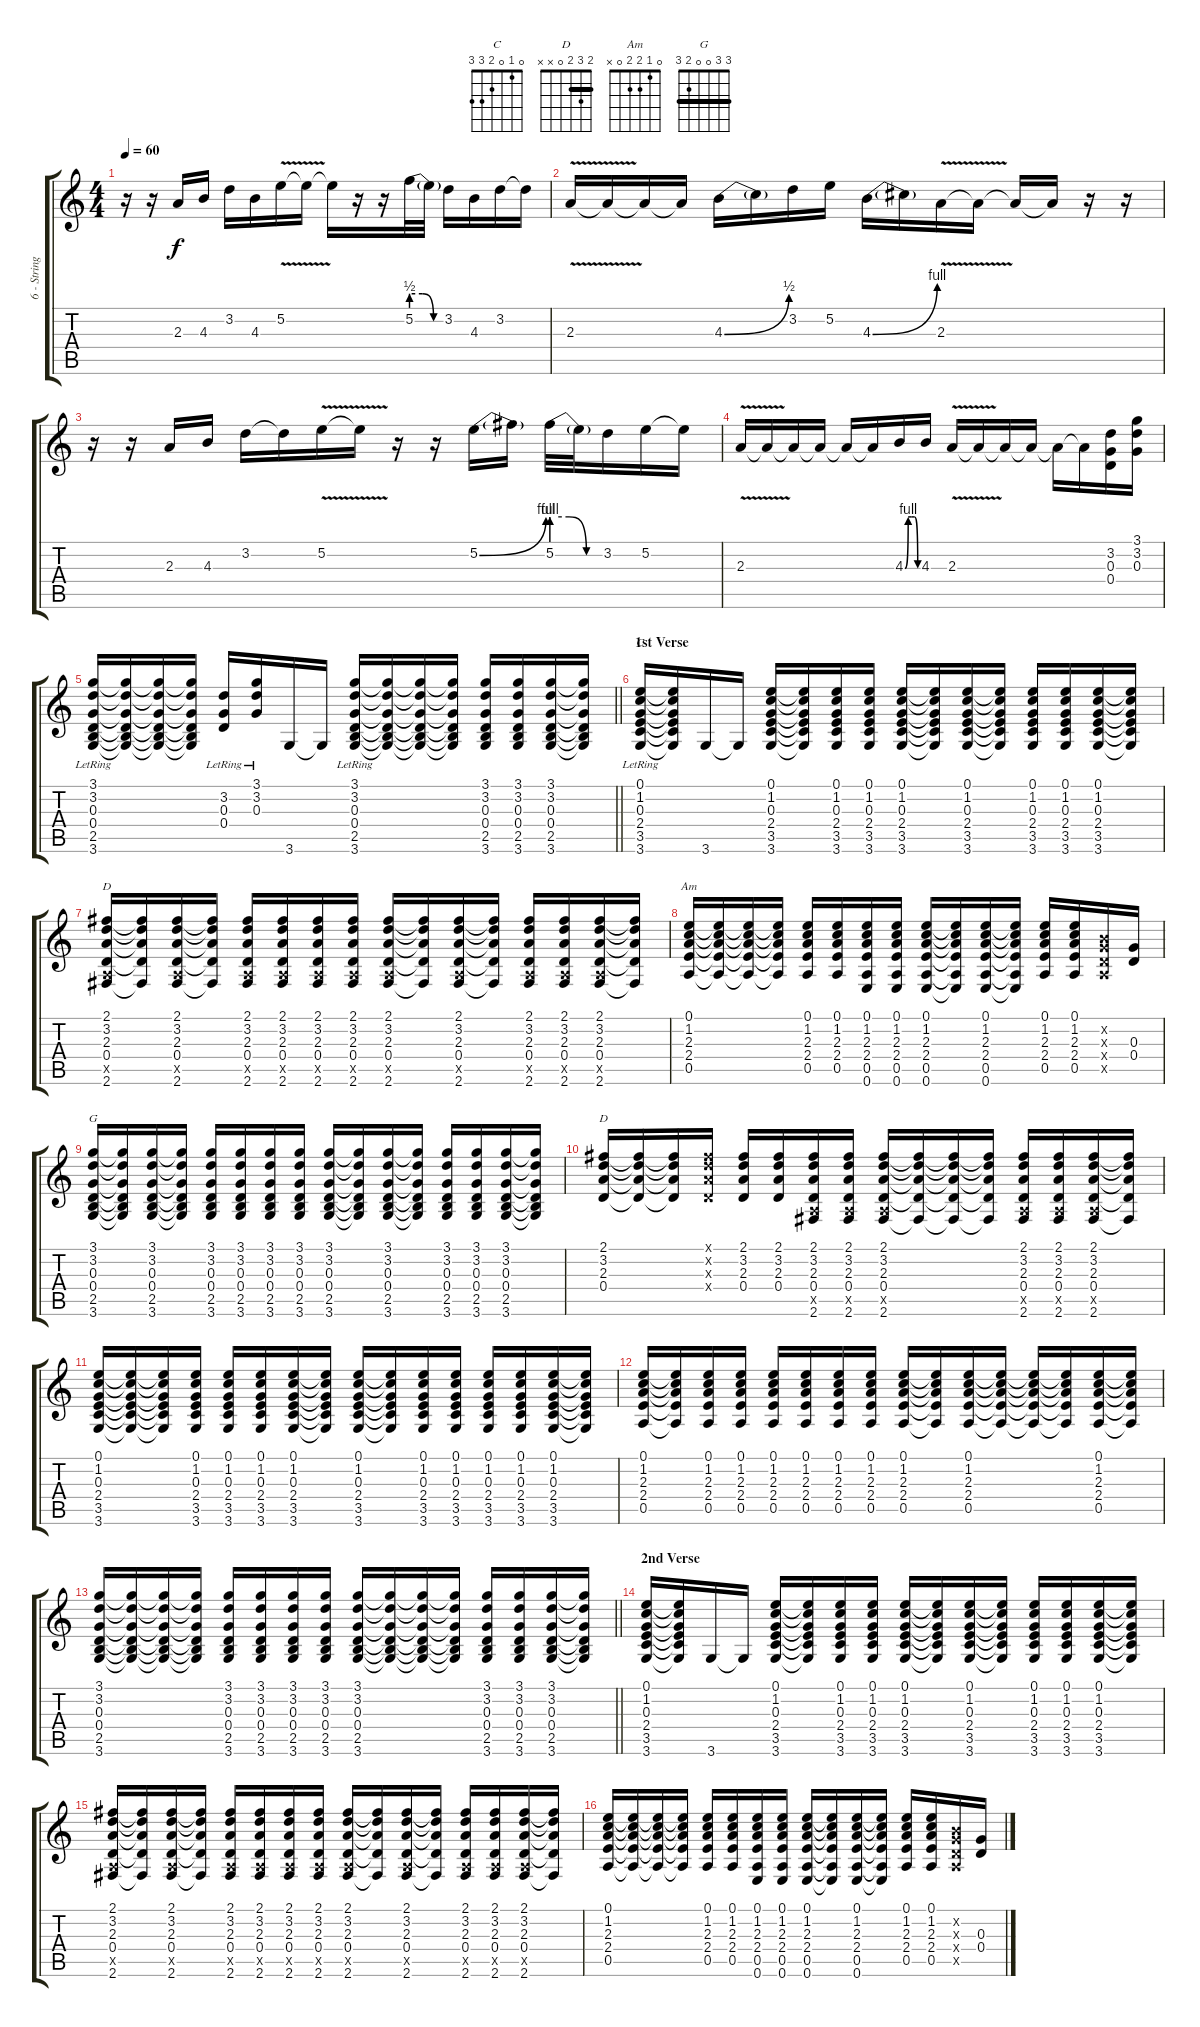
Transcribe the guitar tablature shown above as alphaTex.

\track ("6 - String Acoustic" "6 - String") {instrument acousticguitarsteel}
\staff {score tabs}
\tuning (E4 B3 G3 D3 A2 E2) {hide}
\chord ("C" 0 1 0 2 3 3)
\chord ("D" 2 3 2 0 x 2) {barre 2}
\chord ("Am" 0 1 2 2 0 x)
\chord ("G" 3 3 0 0 2 3) {barre 3}
\chord ("D" 2 3 2 0 x x) {barre 2}
\ts (4 4)
\tempo 60
\clef g2
\ks c
r.16{dy f} r.16 2.3.16 4.3.16 3.2.16 4.3.16 5.2{v}.16 5.2{t}.16 5.2{t}.16 r.16 r.16 5.2{be (custom 0 2 20 2 40 0 60 0)}.32 5.2{t}.32 3.2.16 4.3.16 3.2.16 3.2{t}.16 |
2.3{v}.16 2.3{t}.16 2.3{t}.16 2.3{t}.16 4.3{be (bend 0 0 60 2)}.16 4.3{t}.16 3.2.16 5.2.16 4.3{be (bend 0 0 60 4)}.16 4.3{t}.16 2.3{v}.16 2.3{t}.16 2.3{t}.16 2.3{t}.16 r.16 r.16 |
r.16 r.16 2.3.16 4.3.16 3.2.16 3.2{t}.16 5.2{v}.16 5.2{t}.16 r.16 r.16 5.2{be (bend 0 0 60 4)}.16 5.2{t}.16 5.2{be (custom 0 4 20 4 40 0 60 0)}.32 5.2{t}.32 3.2.16 5.2.16 5.2{t}.16 |
2.3{v}.16 2.3{t}.16 2.3{t}.16 2.3{t}.16 2.3{t}.16 2.3{t}.16 4.3{be (custom 0 0 15 4 30 4 45 4 60 0)}.16 4.3.16 2.3{v}.16 2.3{t}.16 2.3{t}.16 2.3{t}.16 2.3{t}.16 2.3{t}.16 (3.2 0.3 0.4).16{volume 10} (3.1 3.2 0.3).16 |
\barLineRight lightlight
(3.1{lr} 3.2{lr} 0.3{lr} 0.4{lr} 2.5{lr} 3.6{lr}).16 (3.1{t} 3.2{t} 0.3{t} 0.4{t} 2.5{t} 3.6{t}).16 (3.1{t} 3.2{t} 0.3{t} 0.4{t} 2.5{t} 3.6{t}).16 (3.1{t} 3.2{t} 0.3{t} 0.4{t} 2.5{t} 3.6{t}).16 (3.2{lr} 0.3{lr} 0.4{lr}).16 (3.1{lr} 3.2{lr} 0.3{lr}).16 3.6.16 3.6{t}.16 (3.1{lr} 3.2{lr} 0.3{lr} 0.4{lr} 2.5{lr} 3.6{lr}).16 (3.1{t} 3.2{t} 0.3{t} 0.4{t} 2.5{t} 3.6{t}).16 (3.1{t} 3.2{t} 0.3{t} 0.4{t} 2.5{t} 3.6{t}).16 (3.1{t} 3.2{t} 0.3{t} 0.4{t} 2.5{t} 3.6{t}).16 (3.1 3.2 0.3 0.4 2.5 3.6).16 (3.1 3.2 0.3 0.4 2.5 3.6).16 (3.1 3.2 0.3 0.4 2.5 3.6).16 (3.1{t} 3.2{t} 0.3{t} 0.4{t} 2.5{t} 3.6{t}).16 |
\section ("" "1st Verse")
(0.1{lr} 1.2{lr} 0.3{lr} 2.4{lr} 3.5{lr} 3.6).16{ch "C"} (0.1{t} 1.2{t} 0.3{t} 2.4{t} 3.5{t} 3.6{t}).16 3.6.16 3.6{t}.16 (0.1 1.2 0.3 2.4 3.5 3.6).16 (0.1{t} 1.2{t} 0.3{t} 2.4{t} 3.5{t} 3.6{t}).16 (0.1 1.2 0.3 2.4 3.5 3.6).16 (0.1 1.2 0.3 2.4 3.5 3.6).16 (0.1 1.2 0.3 2.4 3.5 3.6).16 (0.1{t} 1.2{t} 0.3{t} 2.4{t} 3.5{t} 3.6{t}).16 (0.1 1.2 0.3 2.4 3.5 3.6).16 (0.1{t} 1.2{t} 0.3{t} 2.4{t} 3.5{t} 3.6{t}).16 (0.1 1.2 0.3 2.4 3.5 3.6).16 (0.1 1.2 0.3 2.4 3.5 3.6).16 (0.1 1.2 0.3 2.4 3.5 3.6).16 (0.1{t} 1.2{t} 0.3{t} 2.4{t} 3.5{t} 3.6{t}).16 |
(2.1 3.2 2.3 0.4 0.5{x} 2.6).16{ch "D"} (2.1{t} 3.2{t} 2.3{t} 0.4{t} 2.6{t}).16 (2.1 3.2 2.3 0.4 0.5{x} 2.6).16 (2.1{t} 3.2{t} 2.3{t} 0.4{t} 2.6{t}).16 (2.1 3.2 2.3 0.4 0.5{x} 2.6).16 (2.1 3.2 2.3 0.4 0.5{x} 2.6).16 (2.1 3.2 2.3 0.4 0.5{x} 2.6).16 (2.1 3.2 2.3 0.4 0.5{x} 2.6).16 (2.1 3.2 2.3 0.4 0.5{x} 2.6).16 (2.1{t} 3.2{t} 2.3{t} 0.4{t} 2.6{t}).16 (2.1 3.2 2.3 0.4 0.5{x} 2.6).16 (2.1{t} 3.2{t} 2.3{t} 0.4{t} 2.6{t}).16 (2.1 3.2 2.3 0.4 0.5{x} 2.6).16 (2.1 3.2 2.3 0.4 0.5{x} 2.6).16 (2.1 3.2 2.3 0.4 0.5{x} 2.6).16 (2.1{t} 3.2{t} 2.3{t} 0.4{t} 2.6{t}).16 |
(0.1 1.2 2.3 2.4 0.5).16{ch "Am"} (0.1{t} 1.2{t} 2.3{t} 2.4{t} 0.5{t}).16 (0.1{t} 1.2{t} 2.3{t} 2.4{t} 0.5{t}).16 (0.1{t} 1.2{t} 2.3{t} 2.4{t} 0.5{t}).16 (0.1 1.2 2.3 2.4 0.5).16 (0.1 1.2 2.3 2.4 0.5).16 (0.1 1.2 2.3 2.4 0.5 0.6).16 (0.1 1.2 2.3 2.4 0.5 0.6).16 (0.1 1.2 2.3 2.4 0.5 0.6).16 (0.1{t} 1.2{t} 2.3{t} 2.4{t} 0.5{t} 0.6{t}).16 (0.1 1.2 2.3 2.4 0.5 0.6).16 (0.1{t} 1.2{t} 2.3{t} 2.4{t} 0.5{t} 0.6{t}).16 (0.1 1.2 2.3 2.4 0.5).16 (0.1 1.2 2.3 2.4 0.5).16 (0.2{x} 0.3{x} 0.4{x} 0.5{x}).16 (0.3 0.4).16 |
(3.1 3.2 0.3 0.4 2.5 3.6).16{ch "G"} (3.1{t} 3.2{t} 0.3{t} 0.4{t} 2.5{t} 3.6{t}).16 (3.1 3.2 0.3 0.4 2.5 3.6).16 (3.1{t} 3.2{t} 0.3{t} 0.4{t} 2.5{t} 3.6{t}).16 (3.1 3.2 0.3 0.4 2.5 3.6).16 (3.1 3.2 0.3 0.4 2.5 3.6).16 (3.1 3.2 0.3 0.4 2.5 3.6).16 (3.1 3.2 0.3 0.4 2.5 3.6).16 (3.1 3.2 0.3 0.4 2.5 3.6).16 (3.1{t} 3.2{t} 0.3{t} 0.4{t} 2.5{t} 3.6{t}).16 (3.1 3.2 0.3 0.4 2.5 3.6).16 (3.1{t} 3.2{t} 0.3{t} 0.4{t} 2.5{t} 3.6{t}).16 (3.1 3.2 0.3 0.4 2.5 3.6).16 (3.1 3.2 0.3 0.4 2.5 3.6).16 (3.1 3.2 0.3 0.4 2.5 3.6).16 (3.1{t} 3.2{t} 0.3{t} 0.4{t} 2.5{t} 3.6{t}).16 |
(2.1 3.2 2.3 0.4).16{ch "D"} (2.1{t} 3.2{t} 2.3{t} 0.4{t}).16 (2.1{t} 3.2{t} 2.3{t} 0.4{t}).16 (2.1{x} 3.2{x} 2.3{x} 0.4{x}).16 (2.1 3.2 2.3 0.4).16 (2.1 3.2 2.3 0.4).16 (2.1 3.2 2.3 0.4 0.5{x} 2.6).16 (2.1 3.2 2.3 0.4 0.5{x} 2.6).16 (2.1 3.2 2.3 0.4 0.5{x} 2.6).16 (2.1{t} 3.2{t} 2.3{t} 0.4{t} 2.6{t}).16 (2.1{t} 3.2{t} 2.3{t} 0.4{t} 2.6{t}).16 (2.1{t} 3.2{t} 2.3{t} 0.4{t} 2.6{t}).16 (2.1 3.2 2.3 0.4 0.5{x} 2.6).16 (2.1 3.2 2.3 0.4 0.5{x} 2.6).16 (2.1 3.2 2.3 0.4 0.5{x} 2.6).16 (2.1{t} 3.2{t} 2.3{t} 0.4{t} 2.6{t}).16 |
(0.1 1.2 0.3 2.4 3.5 3.6).16 (0.1{t} 1.2{t} 0.3{t} 2.4{t} 3.5{t} 3.6{t}).16 (0.1{t} 1.2{t} 0.3{t} 2.4{t} 3.5{t} 3.6{t}).16 (0.1 1.2 0.3 2.4 3.5 3.6).16 (0.1 1.2 0.3 2.4 3.5 3.6).16 (0.1 1.2 0.3 2.4 3.5 3.6).16 (0.1 1.2 0.3 2.4 3.5 3.6).16 (0.1{t} 1.2{t} 0.3{t} 2.4{t} 3.5{t} 3.6{t}).16 (0.1 1.2 0.3 2.4 3.5 3.6).16 (0.1{t} 1.2{t} 0.3{t} 2.4{t} 3.5{t} 3.6{t}).16 (0.1 1.2 0.3 2.4 3.5 3.6).16 (0.1 1.2 0.3 2.4 3.5 3.6).16 (0.1 1.2 0.3 2.4 3.5 3.6).16 (0.1 1.2 0.3 2.4 3.5 3.6).16 (0.1 1.2 0.3 2.4 3.5 3.6).16 (0.1{t} 1.2{t} 0.3{t} 2.4{t} 3.5{t} 3.6{t}).16 |
(0.1 1.2 2.3 2.4 0.5).16 (0.1{t} 1.2{t} 2.3{t} 2.4{t} 0.5{t}).16 (0.1 1.2 2.3 2.4 0.5).16 (0.1 1.2 2.3 2.4 0.5).16 (0.1 1.2 2.3 2.4 0.5).16 (0.1 1.2 2.3 2.4 0.5).16 (0.1 1.2 2.3 2.4 0.5).16 (0.1 1.2 2.3 2.4 0.5).16 (0.1 1.2 2.3 2.4 0.5).16 (0.1{t} 1.2{t} 2.3{t} 2.4{t} 0.5{t}).16 (0.1 1.2 2.3 2.4 0.5).16 (0.1{t} 1.2{t} 2.3{t} 2.4{t} 0.5{t}).16 (0.1{t} 1.2{t} 2.3{t} 2.4{t} 0.5{t}).16 (0.1{t} 1.2{t} 2.3{t} 2.4{t} 0.5{t}).16 (0.1 1.2 2.3 2.4 0.5).16 (0.1{t} 1.2{t} 2.3{t} 2.4{t} 0.5{t}).16 |
\barLineRight lightlight
(3.1 3.2 0.3 0.4 2.5 3.6).16 (3.1{t} 3.2{t} 0.3{t} 0.4{t} 2.5{t} 3.6{t}).16 (3.1{t} 3.2{t} 0.3{t} 0.4{t} 2.5{t} 3.6{t}).16 (3.1{t} 3.2{t} 0.3{t} 0.4{t} 2.5{t} 3.6{t}).16 (3.1 3.2 0.3 0.4 2.5 3.6).16 (3.1 3.2 0.3 0.4 2.5 3.6).16 (3.1 3.2 0.3 0.4 2.5 3.6).16 (3.1 3.2 0.3 0.4 2.5 3.6).16 (3.1 3.2 0.3 0.4 2.5 3.6).16 (3.1{t} 3.2{t} 0.3{t} 0.4{t} 2.5{t} 3.6{t}).16 (3.1{t} 3.2{t} 0.3{t} 0.4{t} 2.5{t} 3.6{t}).16 (3.1{t} 3.2{t} 0.3{t} 0.4{t} 2.5{t} 3.6{t}).16 (3.1 3.2 0.3 0.4 2.5 3.6).16 (3.1 3.2 0.3 0.4 2.5 3.6).16 (3.1 3.2 0.3 0.4 2.5 3.6).16 (3.1{t} 3.2{t} 0.3{t} 0.4{t} 2.5{t} 3.6{t}).16 |
\section ("" "2nd Verse")
(0.1 1.2 0.3 2.4 3.5 3.6).16 (0.1{t} 1.2{t} 0.3{t} 2.4{t} 3.5{t} 3.6{t}).16 3.6.16 3.6{t}.16 (0.1 1.2 0.3 2.4 3.5 3.6).16 (0.1{t} 1.2{t} 0.3{t} 2.4{t} 3.5{t} 3.6{t}).16 (0.1 1.2 0.3 2.4 3.5 3.6).16 (0.1 1.2 0.3 2.4 3.5 3.6).16 (0.1 1.2 0.3 2.4 3.5 3.6).16 (0.1{t} 1.2{t} 0.3{t} 2.4{t} 3.5{t} 3.6{t}).16 (0.1 1.2 0.3 2.4 3.5 3.6).16 (0.1{t} 1.2{t} 0.3{t} 2.4{t} 3.5{t} 3.6{t}).16 (0.1 1.2 0.3 2.4 3.5 3.6).16 (0.1 1.2 0.3 2.4 3.5 3.6).16 (0.1 1.2 0.3 2.4 3.5 3.6).16 (0.1{t} 1.2{t} 0.3{t} 2.4{t} 3.5{t} 3.6{t}).16 |
(2.1 3.2 2.3 0.4 0.5{x} 2.6).16 (2.1{t} 3.2{t} 2.3{t} 0.4{t} 2.6{t}).16 (2.1 3.2 2.3 0.4 0.5{x} 2.6).16 (2.1{t} 3.2{t} 2.3{t} 0.4{t} 2.6{t}).16 (2.1 3.2 2.3 0.4 0.5{x} 2.6).16 (2.1 3.2 2.3 0.4 0.5{x} 2.6).16 (2.1 3.2 2.3 0.4 0.5{x} 2.6).16 (2.1 3.2 2.3 0.4 0.5{x} 2.6).16 (2.1 3.2 2.3 0.4 0.5{x} 2.6).16 (2.1{t} 3.2{t} 2.3{t} 0.4{t} 2.6{t}).16 (2.1 3.2 2.3 0.4 0.5{x} 2.6).16 (2.1{t} 3.2{t} 2.3{t} 0.4{t} 2.6{t}).16 (2.1 3.2 2.3 0.4 0.5{x} 2.6).16 (2.1 3.2 2.3 0.4 0.5{x} 2.6).16 (2.1 3.2 2.3 0.4 0.5{x} 2.6).16 (2.1{t} 3.2{t} 2.3{t} 0.4{t} 2.6{t}).16 |
(0.1 1.2 2.3 2.4 0.5).16 (0.1{t} 1.2{t} 2.3{t} 2.4{t} 0.5{t}).16 (0.1{t} 1.2{t} 2.3{t} 2.4{t} 0.5{t}).16 (0.1{t} 1.2{t} 2.3{t} 2.4{t} 0.5{t}).16 (0.1 1.2 2.3 2.4 0.5).16 (0.1 1.2 2.3 2.4 0.5).16 (0.1 1.2 2.3 2.4 0.5 0.6).16 (0.1 1.2 2.3 2.4 0.5 0.6).16 (0.1 1.2 2.3 2.4 0.5 0.6).16 (0.1{t} 1.2{t} 2.3{t} 2.4{t} 0.5{t} 0.6{t}).16 (0.1 1.2 2.3 2.4 0.5 0.6).16 (0.1{t} 1.2{t} 2.3{t} 2.4{t} 0.5{t} 0.6{t}).16 (0.1 1.2 2.3 2.4 0.5).16 (0.1 1.2 2.3 2.4 0.5).16 (0.2{x} 0.3{x} 0.4{x} 0.5{x}).16 (0.3 0.4).16
